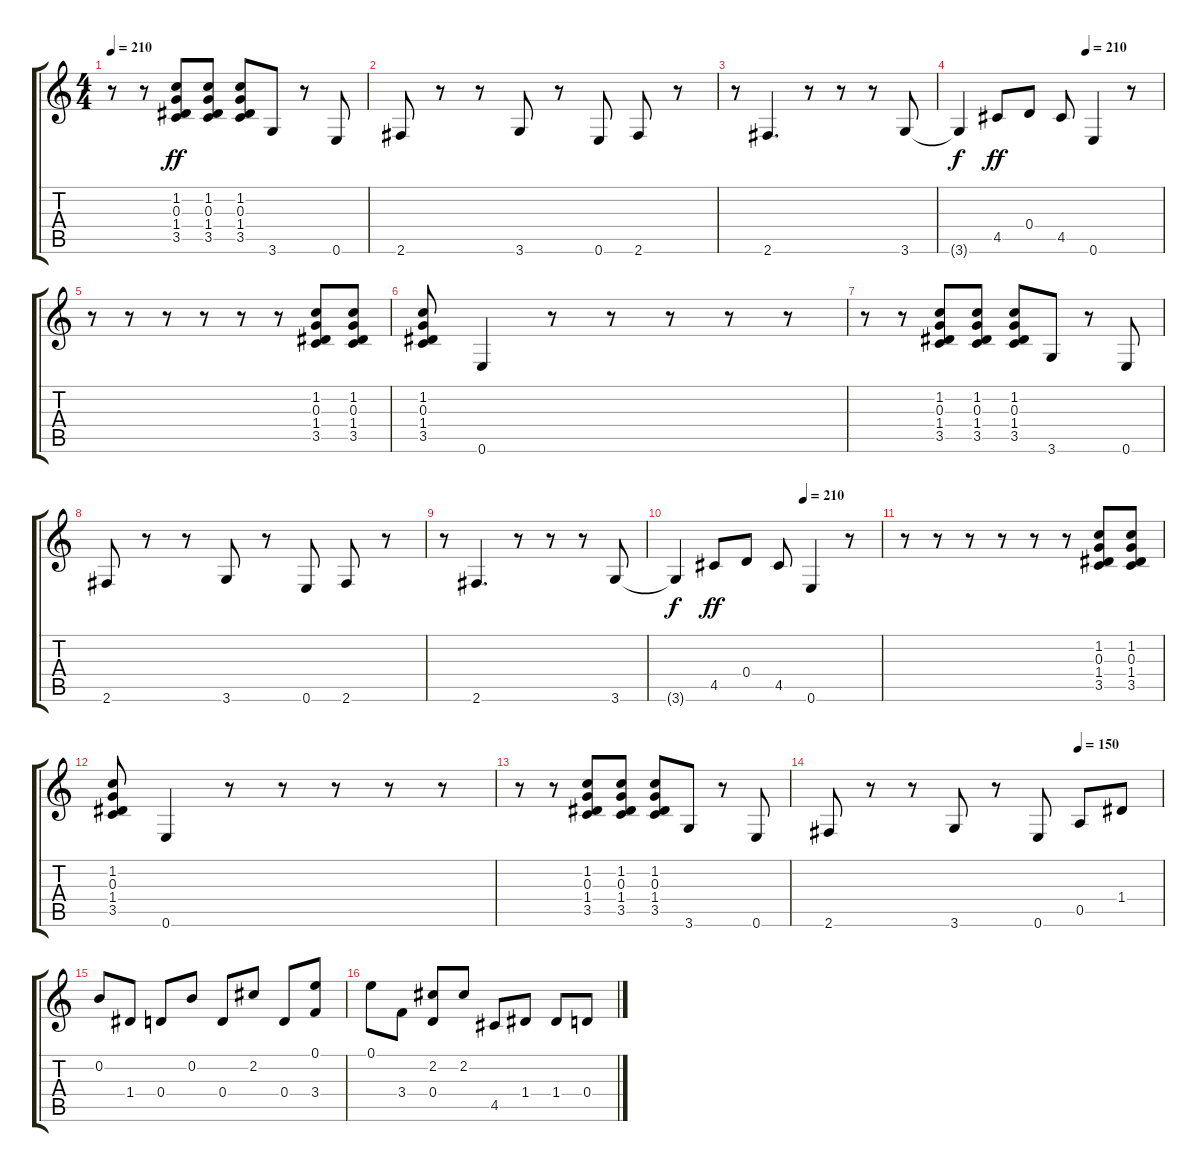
\track "" {instrument distortionguitar}
\staff {score tabs}
\tuning (E4 B3 G3 D3 A2 E2) {hide}
\ts (4 4)
\tempo 210
\clef g2
\ks c
r.8{dy ff} r.8 (1.2 0.3 1.4 3.5).8 (1.2 0.3 1.4 3.5).8 (1.2 0.3 1.4 3.5).8 3.6.8 r.8 0.6.8 |
2.6.8 r.8 r.8 3.6.8 r.8 0.6.8 2.6.8 r.8 |
r.8 2.6.4{d} r.8 r.8 r.8 3.6.8 |
\tempo (210 0.625)
3.6{t}.4{dy f} 4.5.8{dy ff} 0.4.8 4.5.8 0.6.4 r.8 |
r.8 r.8 r.8 r.8 r.8 r.8 (1.2 0.3 1.4 3.5).8 (1.2 0.3 1.4 3.5).8 |
(1.2 0.3 1.4 3.5).8 0.6.4 r.8 r.8 r.8 r.8 r.8 |
r.8 r.8 (1.2 0.3 1.4 3.5).8 (1.2 0.3 1.4 3.5).8 (1.2 0.3 1.4 3.5).8 3.6.8 r.8 0.6.8 |
2.6.8 r.8 r.8 3.6.8 r.8 0.6.8 2.6.8 r.8 |
r.8 2.6.4{d} r.8 r.8 r.8 3.6.8 |
\tempo (210 0.625)
3.6{t}.4{dy f} 4.5.8{dy ff} 0.4.8 4.5.8 0.6.4 r.8 |
r.8 r.8 r.8 r.8 r.8 r.8 (1.2 0.3 1.4 3.5).8 (1.2 0.3 1.4 3.5).8 |
(1.2 0.3 1.4 3.5).8 0.6.4 r.8 r.8 r.8 r.8 r.8 |
r.8 r.8 (1.2 0.3 1.4 3.5).8 (1.2 0.3 1.4 3.5).8 (1.2 0.3 1.4 3.5).8 3.6.8 r.8 0.6.8 |
\tempo (150 0.75)
2.6.8 r.8 r.8 3.6.8 r.8 0.6.8 0.5.8 1.4.8 |
0.2.8 1.4.8 0.4.8 0.2.8 0.4.8 2.2.8 0.4.8 (0.1 3.4).8 |
0.1.8 3.4.8 (2.2 0.4).8 2.2.8 4.5.8 1.4.8 1.4.8 0.4.8
